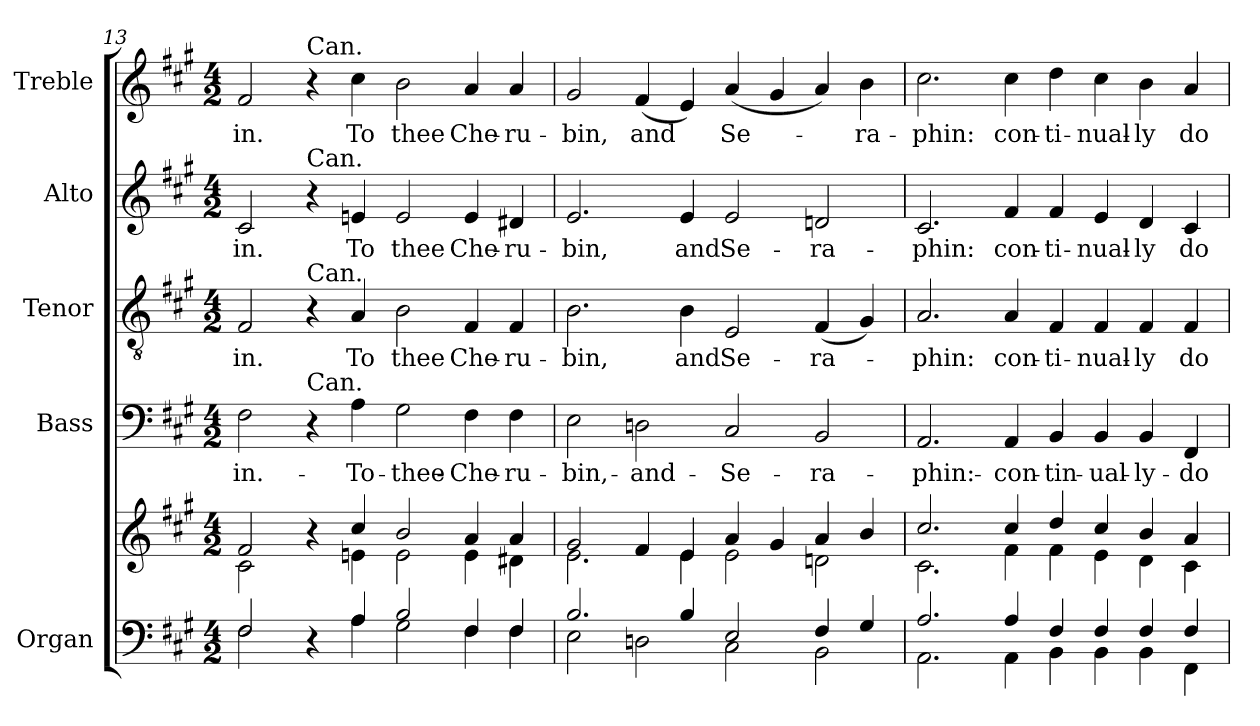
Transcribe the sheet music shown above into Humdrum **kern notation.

**kern	**kern	**kern	**text	**kern	**text	**kern	**text	**kern	**text
*part5	*part5	*part4	*part4	*part3	*part3	*part2	*part2	*part1	*part1
*staff6	*staff5	*staff4	*staff4	*staff3	*staff3	*staff2	*staff2	*staff1	*staff1
*I"Organ	*	*I"Bass	*	*I"Tenor	*	*I"Alto	*	*I"Treble	*
*I'Org.	*	*I'B.	*	*I'T.	*	*I'A.	*	*I'Tr.	*
*clefF4	*clefG2	*clefF4	*	*clefGv2	*	*clefG2	*	*clefG2	*
*	*	*	*	*ITrd7c12	*	*	*	*	*
*k[f#c#g#]	*k[f#c#g#]	*k[f#c#g#]	*	*k[f#c#g#]	*	*k[f#c#g#]	*	*k[f#c#g#]	*
*A:	*A:	*A:	*	*A:	*	*A:	*	*A:	*
*M4/2	*M4/2	*M4/2	*	*M4/2	*	*M4/2	*	*M4/2	*
=13	=13	=13	=13	=13	=13	=13	=13	=13	=13
*^	*^	*	*	*	*	*	*	*	*
!	!	!	!	!	!LO:LY:b:color=#000000	!	!	!	!	!	!
!	!	!	!	!	!	!	!LO:LY:b:color=#000000	!	!	!	!
!	!	!	!	!	!	!	!	!	!LO:LY:b:color=#000000	!	!
!	!	!	!	!	!	!	!	!	!	!	!LO:LY:b:color=#000000
2F#i/	2F#i\	2f#i/	2c#i\	2F#i\	-in.-	2FF#i/	-in.	2c#i/	-in.	2f#i/	-in.
!	!	!	!	!	!	!	!	!	!	!LO:TX:a:t=Can.	!
!	!	!	!	!	!	!	!	!LO:TX:a:t=Can.	!	!	!
!	!	!	!	!	!	!LO:TX:a:t=Can.	!	!	!	!	!
!	!	!	!	!LO:TX:a:t=Can.	!	!	!	!	!	!	!
4r	4ryy	4r	4ryy	4r	.	4r	.	4r	.	4r	.
!	!	!	!	!	!LO:LY:b:color=#000000	!	!	!	!	!	!
!	!	!	!	!	!	!	!LO:LY:b:color=#000000	!	!	!	!
!	!	!	!	!	!	!	!	!	!LO:LY:b:color=#000000	!	!
!	!	!	!	!	!	!	!	!	!	!	!LO:LY:b:color=#000000
4Ai/	4Ai\	4cc#i/	4eni\	4Ai\	-To-	4AAi/	To	4eni/	To	4cc#i\	To
!	!	!	!	!	!LO:LY:b:color=#000000	!	!	!	!	!	!
!	!	!	!	!	!	!	!LO:LY:b:color=#000000	!	!	!	!
!	!	!	!	!	!	!	!	!	!LO:LY:b:color=#000000	!	!
!	!	!	!	!	!	!	!	!	!	!	!LO:LY:b:color=#000000
2Bi/	2G#i\	2bi/	2ei\	2G#i\	-thee-	2BBi\	thee	2ei/	thee	2bi\	thee
!	!	!	!	!	!LO:LY:b:color=#000000	!	!	!	!	!	!
!	!	!	!	!	!	!	!LO:LY:b:color=#000000	!	!	!	!
!	!	!	!	!	!	!	!	!	!LO:LY:b:color=#000000	!	!
!	!	!	!	!	!	!	!	!	!	!	!LO:LY:b:color=#000000
4F#i/	4F#i\	4ai/	4ei\	4F#i\	-Che-	4FF#i/	Che-	4ei/	Che-	4ai/	Che-
!	!	!	!	!	!LO:LY:b:color=#000000	!	!	!	!	!	!
!	!	!	!	!	!	!	!LO:LY:b:color=#000000	!	!	!	!
!	!	!	!	!	!	!	!	!	!LO:LY:b:color=#000000	!	!
!	!	!	!	!	!	!	!	!	!	!	!LO:LY:b:color=#000000
4F#i/	4F#i\	4ai/	4d#Xi\	4F#i\	-ru-	4FF#i/	-ru-	4d#Xi/	-ru-	4ai/	-ru-
!!LO:LB:g=z
=14	=14	=14	=14	=14	=14	=14	=14	=14	=14	=14	=14
!	!	!	!	!	!LO:LY:b:color=#000000	!	!	!	!	!	!
!	!	!	!	!	!	!	!LO:LY:b:color=#000000	!	!	!	!
!	!	!	!	!	!	!	!	!	!LO:LY:b:color=#000000	!	!
!	!	!	!	!	!	!	!	!	!	!	!LO:LY:b:color=#000000
2.Bi/	2Ei\	2g#i/	2.ei\	2Ei\	-bin,-	2.BBi\	-bin,	2.ei/	-bin,	2g#i/	-bin,
!	!	!	!	!	!LO:LY:b:color=#000000	!	!	!	!	!	!
!	!	!	!	!	!	!	!	!	!	!	!LO:LY:b:color=#000000
.	2Dni\	4f#i/	.	2Dni\	-and-	.	.	.	.	(4f#i/	and
!	!	!	!	!	!	!	!LO:LY:b:color=#000000	!	!	!	!
!	!	!	!	!	!	!	!	!	!LO:LY:b:color=#000000	!	!
4Bi/	.	4ei/	4ei\	.	.	4BBi\	and	4ei/	and	4ei/)	.
!	!	!	!	!	!LO:LY:b:color=#000000	!	!	!	!	!	!
!	!	!	!	!	!	!	!LO:LY:b:color=#000000	!	!	!	!
!	!	!	!	!	!	!	!	!	!LO:LY:b:color=#000000	!	!
!	!	!	!	!	!	!	!	!	!	!	!LO:LY:b:color=#000000
2Ei/	2C#i\	4ai/	2ei\	2C#i/	-Se-	2EEi/	Se-	2ei/	Se-	(4ai/	Se-
.	.	4g#i/	.	.	.	.	.	.	.	4g#i/	.
!	!	!	!	!	!LO:LY:b:color=#000000	!	!	!	!	!	!
!	!	!	!	!	!	!	!LO:LY:b:color=#000000	!	!	!	!
!	!	!	!	!	!	!	!	!	!LO:LY:b:color=#000000	!	!
4F#i/	2BBi\	4ai/	2dni\	2BBi/	-ra-	(4FF#i/	-ra-	2dni/	-ra-	4ai/)	.
!	!	!	!	!	!	!	!	!	!	!	!LO:LY:b:color=#000000
4G#i/	.	4bi/	.	.	.	4GG#i/)	.	.	.	4bi\	-ra-
=15	=15	=15	=15	=15	=15	=15	=15	=15	=15	=15	=15
!	!	!	!	!	!LO:LY:b:color=#000000	!	!	!	!	!	!
!	!	!	!	!	!	!	!LO:LY:b:color=#000000	!	!	!	!
!	!	!	!	!	!	!	!	!	!LO:LY:b:color=#000000	!	!
!	!	!	!	!	!	!	!	!	!	!	!LO:LY:b:color=#000000
2.Ai/	2.AAi\	2.cc#i/	2.c#i\	2.AAi/	-phin:-	2.AAi/	-phin:	2.c#i/	-phin:	2.cc#i\	-phin:
!	!	!	!	!	!LO:LY:b:color=#000000	!	!	!	!	!	!
!	!	!	!	!	!	!	!LO:LY:b:color=#000000	!	!	!	!
!	!	!	!	!	!	!	!	!	!LO:LY:b:color=#000000	!	!
!	!	!	!	!	!	!	!	!	!	!	!LO:LY:b:color=#000000
4Ai/	4AAi\	4cc#i/	4f#i\	4AAi/	-con-	4AAi/	con-	4f#i/	con-	4cc#i\	con-
!	!	!	!	!	!LO:LY:b:color=#000000	!	!	!	!	!	!
!	!	!	!	!	!	!	!LO:LY:b:color=#000000	!	!	!	!
!	!	!	!	!	!	!	!	!	!LO:LY:b:color=#000000	!	!
!	!	!	!	!	!	!	!	!	!	!	!LO:LY:b:color=#000000
4F#i/	4BBi\	4ddi/	4f#i\	4BBi/	-tin-	4FF#i/	-ti-	4f#i/	-ti-	4ddi\	-ti-
!	!	!	!	!	!LO:LY:b:color=#000000	!	!	!	!	!	!
!	!	!	!	!	!	!	!LO:LY:b:color=#000000	!	!	!	!
!	!	!	!	!	!	!	!	!	!LO:LY:b:color=#000000	!	!
!	!	!	!	!	!	!	!	!	!	!	!LO:LY:b:color=#000000
4F#i/	4BBi\	4cc#i/	4ei\	4BBi/	-ual-	4FF#i/	-nual-	4ei/	-nual-	4cc#i\	-nual-
!	!	!	!	!	!LO:LY:b:color=#000000	!	!	!	!	!	!
!	!	!	!	!	!	!	!LO:LY:b:color=#000000	!	!	!	!
!	!	!	!	!	!	!	!	!	!LO:LY:b:color=#000000	!	!
!	!	!	!	!	!	!	!	!	!	!	!LO:LY:b:color=#000000
4F#i/	4BBi\	4bi/	4di\	4BBi/	-ly-	4FF#i/	-ly	4di/	-ly	4bi\	-ly
!	!	!	!	!	!LO:LY:b:color=#000000	!	!	!	!	!	!
!	!	!	!	!	!	!	!LO:LY:b:color=#000000	!	!	!	!
!	!	!	!	!	!	!	!	!	!LO:LY:b:color=#000000	!	!
!	!	!	!	!	!	!	!	!	!	!	!LO:LY:b:color=#000000
4F#i/	4FF#i\	4ai/	4c#i\	4FF#i/	-do-	4FF#i/	do	4c#i/	do	4ai/	do
*v	*v	*	*	*	*	*	*	*	*	*	*
*	*v	*v	*	*	*	*	*	*	*	*
=	=	=	=	=	=	=	=	=	=
*-	*-	*-	*-	*-	*-	*-	*-	*-	*-
